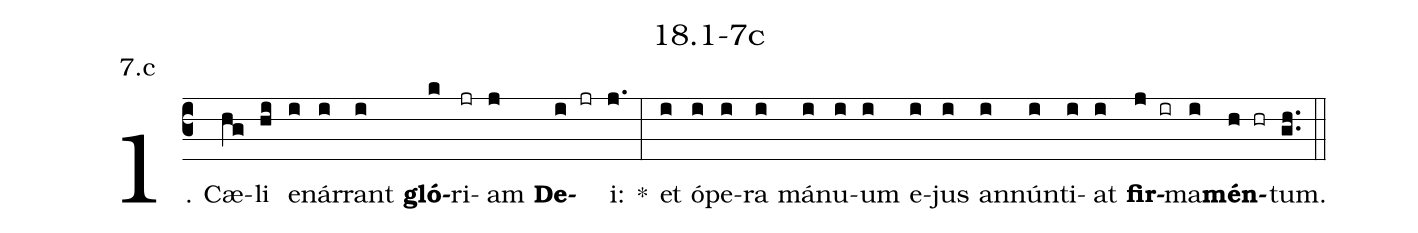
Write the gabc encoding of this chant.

name: 18.1-7c;
annotation: 7.c;
%%
(c3)1. Cæ(hg)li(hi) e(i)nár(i)rant(i) <b>gló</b>(k)ri(jr)am(j) <b>De</b>(i jr)i:(j.) *(:) et(i) ó(i)pe(i)ra(i) má(i)nu(i)um(i) e(i)jus(i) an(i)nún(i)ti(i)at(i) <b>fir</b>(j ir)ma(i)<b>mén</b>(h hr)tum.(gh..) (::)


%E(i) u(i) o(j) u(i) a(h) e.(gh..) (::)
